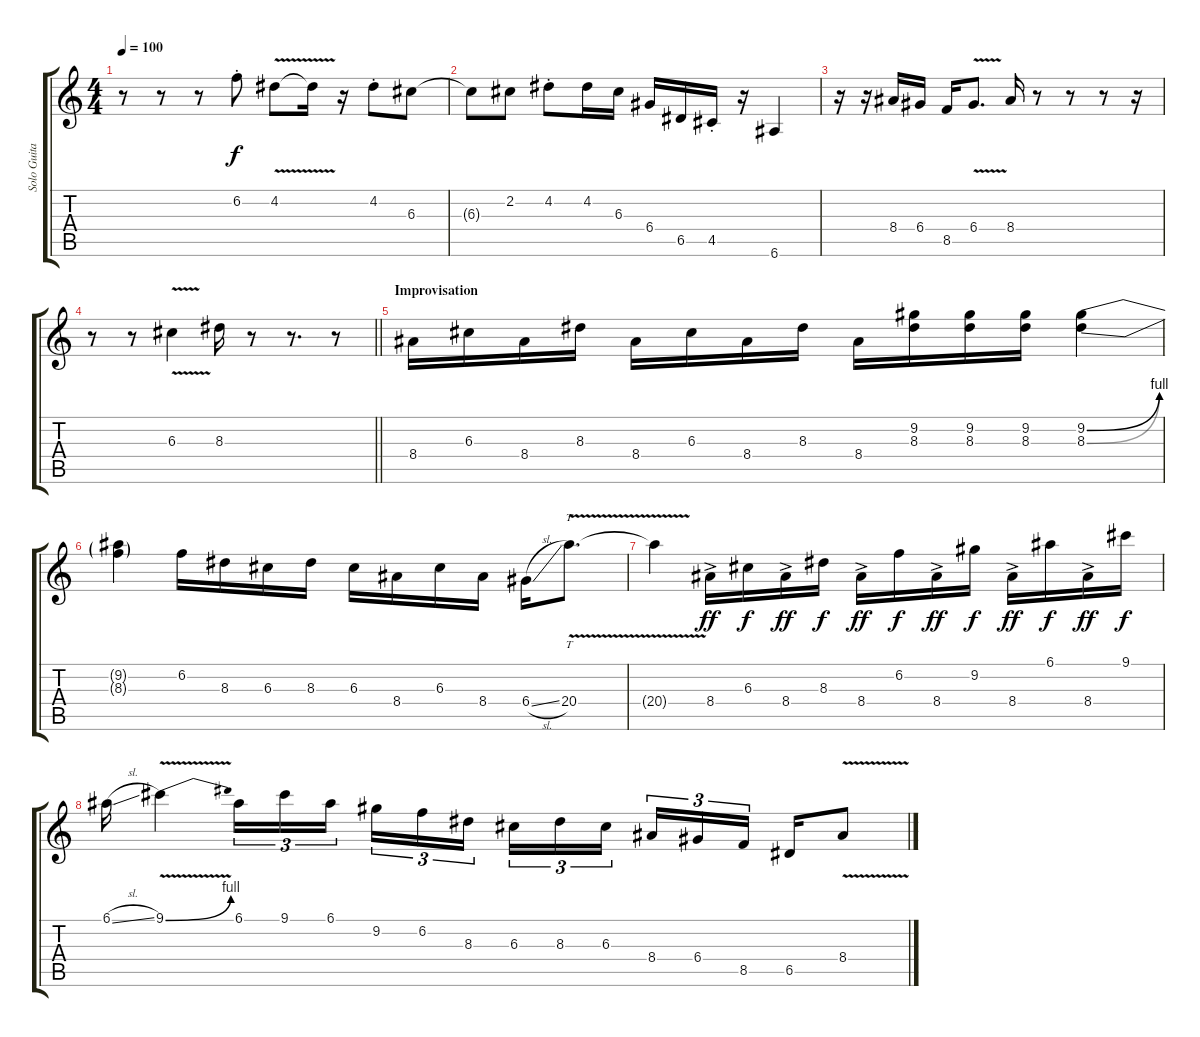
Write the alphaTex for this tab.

\track ("Solo Guitar" "Solo Guita") {instrument distortionguitar}
\staff {score tabs}
\tuning (E4 B3 G3 D3 A2 E2) {hide}
\ts (4 4)
\tempo 100
\clef g2
\ks c
r.8{dy f} r.8 r.8 6.2{st}.8 4.2{v}.8 4.2{t}.16 r.16 4.2{st}.8 6.3.8 |
6.3{t}.8 2.2.8 4.2{st}.8 4.2.16 6.3.16 6.4.16 6.5.16 4.5{st}.16 r.16 6.6.4 |
r.16 r.16 8.4.16 6.4.16 8.5.16 6.4{v}.8{d} 8.4.16 r.8 r.8 r.8 r.16 |
\barLineRight lightlight
r.8 r.8 6.3{v}.4 8.3.16 r.8 r.8{d} r.8{volume 0} |
\section ("" "Improvisation")
8.4.16{volume 16} 6.3.16 8.4.16 8.3.16 8.4.16 6.3.16 8.4.16 8.3.16 8.4.16 (9.2 8.3).16 (9.2 8.3).16 (9.2 8.3).16 (9.2{be (bend 0 0 60 4)} 8.3{be (bend 0 0 60 4)}).4 |
(9.2{t} 8.3{t}).4 6.2.16 8.3.16 6.3.16 8.3.16 6.3.16 8.4.16 6.3.16 8.4.16 6.4{sl}.16 20.4{v}.8{tt d} |
20.4{t}.4 8.4{ac}.16{dy ff} 6.3.16{dy f} 8.4{ac}.16{dy ff} 8.3.16{dy f} 8.4{ac}.16{dy ff} 6.2.16{dy f} 8.4{ac}.16{dy ff} 9.2.16{dy f} 8.4{ac}.16{dy ff} 6.1.16{dy f} 8.4{ac}.16{dy ff} 9.1.16{dy f} |
6.1{sl}.16 9.1{be (bend 0 0 60 4) v}.4 6.1.16{tu (3 2)} 9.1.16{tu (3 2)} 6.1.16{tu (3 2) beam splitsecondary} 9.2.16{tu (3 2)} 6.2.16{tu (3 2)} 8.3.16{tu (3 2) beam splitsecondary} 6.3.16{tu (3 2)} 8.3.16{tu (3 2)} 6.3.16{tu (3 2) beam splitsecondary} 8.4.16{tu (3 2)} 6.4.16{tu (3 2)} 8.5.16{tu (3 2) beam splitsecondary} 6.5.16 8.4{v}.8
